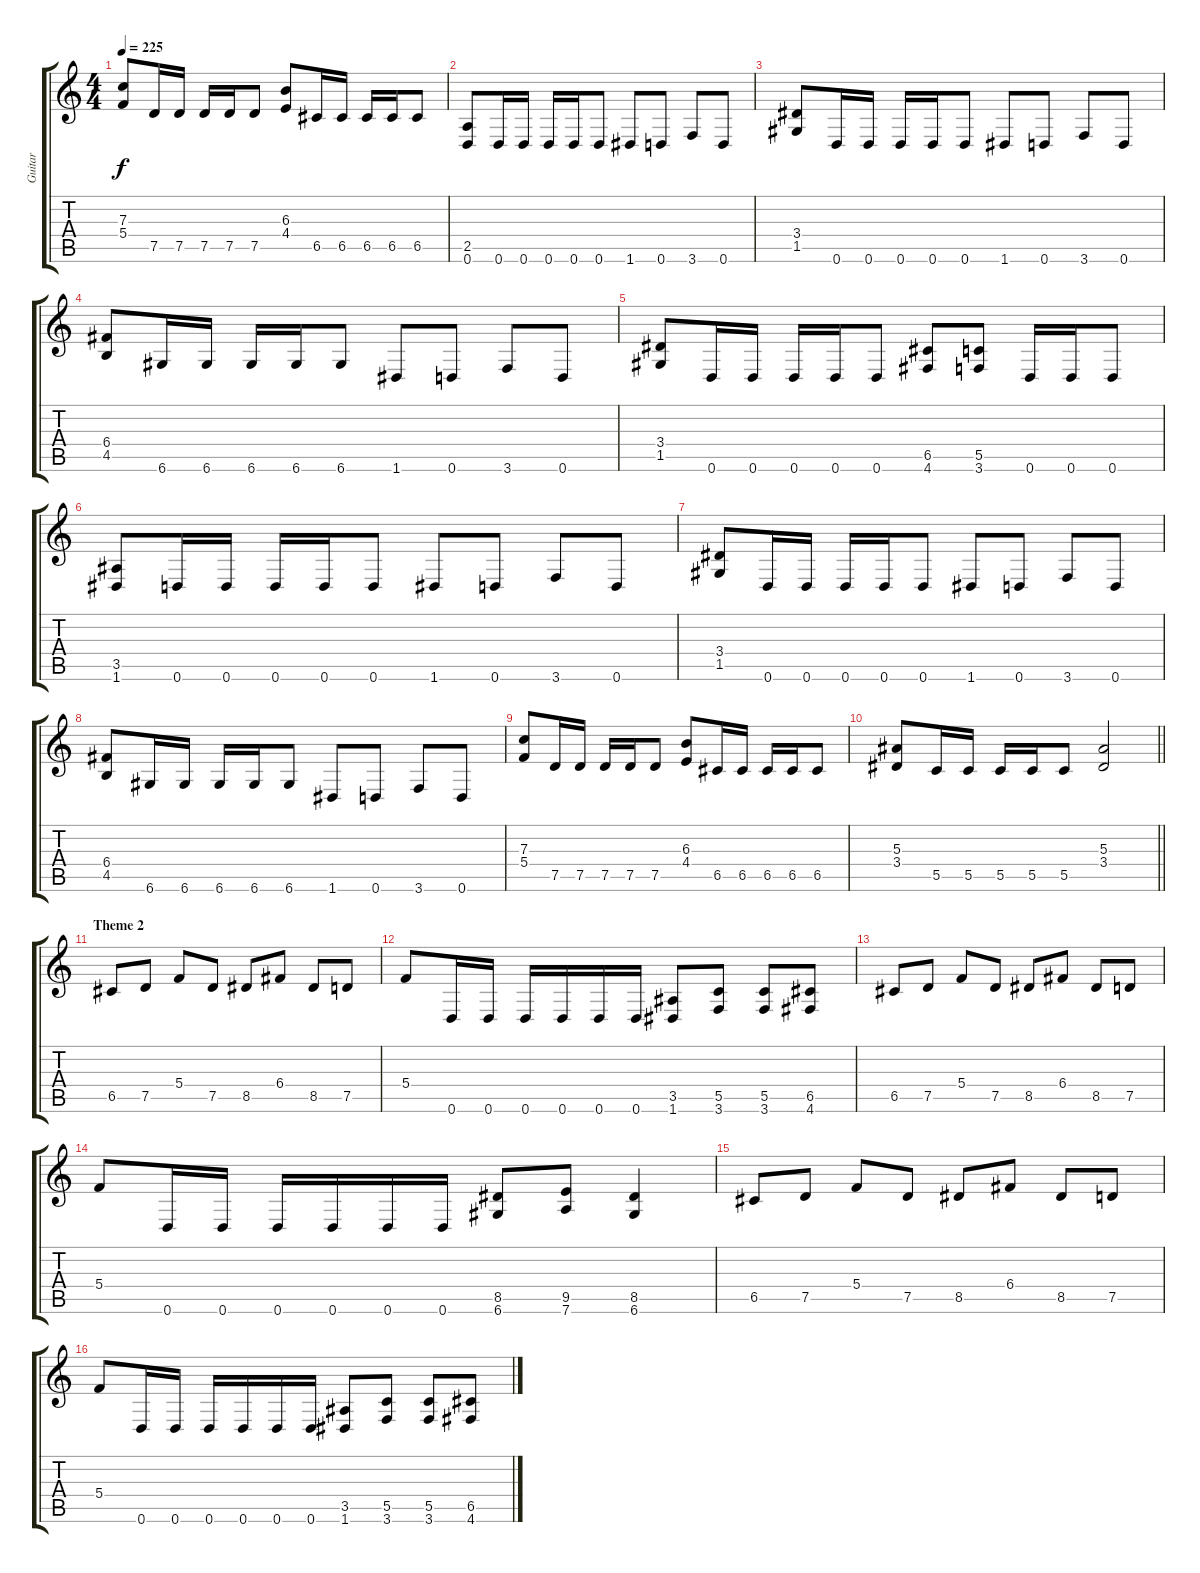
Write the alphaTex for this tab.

\track ("Guitar" "Guitar") {instrument distortionguitar}
\staff {score tabs}
\tuning (D4 A3 F3 C3 G2 D2) {hide}
\ts (4 4)
\tempo 225
\clef g2
\ks c
(7.3 5.4).8{dy f} 7.5.16 7.5.16 7.5.16 7.5.16 7.5.8 (6.3 4.4).8 6.5.16 6.5.16 6.5.16 6.5.16 6.5.8 |
(2.5 0.6).8 0.6.16 0.6.16 0.6.16 0.6.16 0.6.8 1.6.8 0.6.8 3.6.8 0.6.8 |
(3.4 1.5).8 0.6.16 0.6.16 0.6.16 0.6.16 0.6.8 1.6.8 0.6.8 3.6.8 0.6.8 |
(6.4 4.5).8 6.6.16 6.6.16 6.6.16 6.6.16 6.6.8 1.6.8 0.6.8 3.6.8 0.6.8 |
(3.4 1.5).8 0.6.16 0.6.16 0.6.16 0.6.16 0.6.8 (6.5 4.6).8 (5.5 3.6).8 0.6.16 0.6.16 0.6.8 |
(3.5 1.6).8 0.6.16 0.6.16 0.6.16 0.6.16 0.6.8 1.6.8 0.6.8 3.6.8 0.6.8 |
(3.4 1.5).8 0.6.16 0.6.16 0.6.16 0.6.16 0.6.8 1.6.8 0.6.8 3.6.8 0.6.8 |
(6.4 4.5).8 6.6.16 6.6.16 6.6.16 6.6.16 6.6.8 1.6.8 0.6.8 3.6.8 0.6.8 |
(7.3 5.4).8 7.5.16 7.5.16 7.5.16 7.5.16 7.5.8 (6.3 4.4).8 6.5.16 6.5.16 6.5.16 6.5.16 6.5.8 |
\barLineRight lightlight
(5.3 3.4).8 5.5.16 5.5.16 5.5.16 5.5.16 5.5.8 (5.3 3.4).2 |
\section ("" "Theme 2")
6.5.8 7.5.8 5.4.8 7.5.8 8.5.8 6.4.8 8.5.8 7.5.8 |
5.4.8 0.6.16 0.6.16 0.6.16 0.6.16 0.6.16 0.6.16 (3.5 1.6).8 (5.5 3.6).8 (5.5 3.6).8 (6.5 4.6).8 |
6.5.8 7.5.8 5.4.8 7.5.8 8.5.8 6.4.8 8.5.8 7.5.8 |
5.4.8 0.6.16 0.6.16 0.6.16 0.6.16 0.6.16 0.6.16 (8.5 6.6).8 (9.5 7.6).8 (8.5 6.6).4 |
6.5.8 7.5.8 5.4.8 7.5.8 8.5.8 6.4.8 8.5.8 7.5.8 |
5.4.8 0.6.16 0.6.16 0.6.16 0.6.16 0.6.16 0.6.16 (3.5 1.6).8 (5.5 3.6).8 (5.5 3.6).8 (6.5 4.6).8
